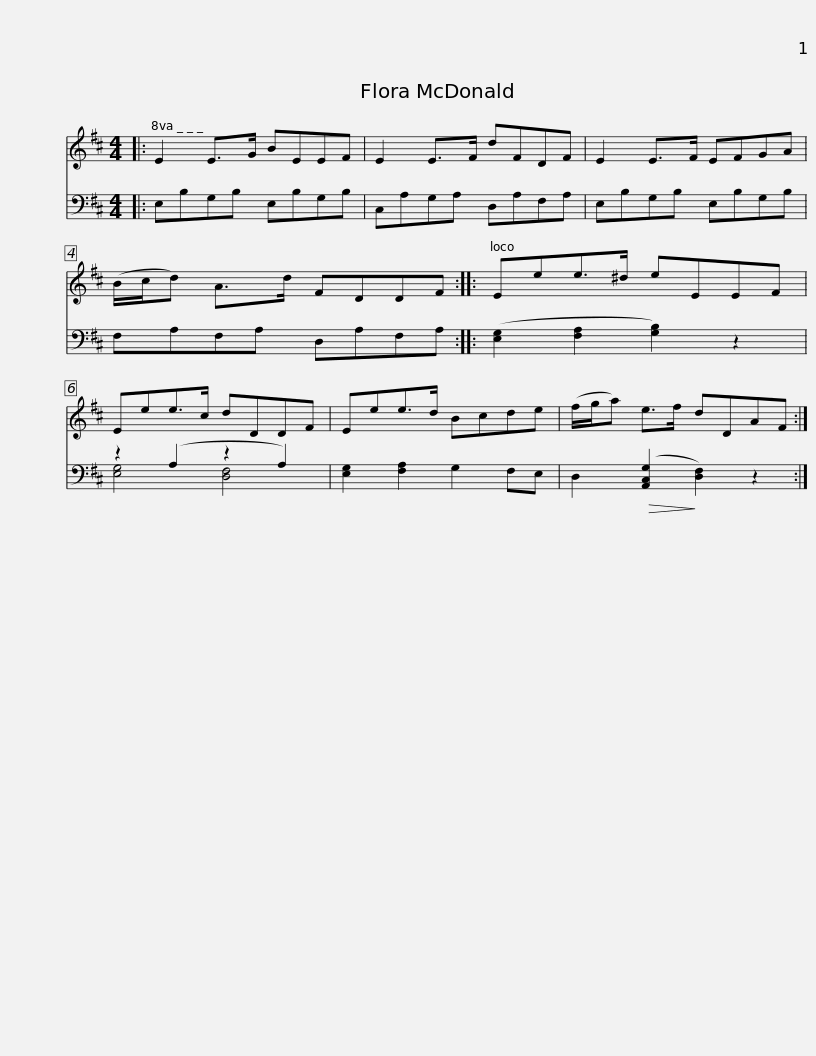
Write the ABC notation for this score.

X:1
%%score 1 ( 2 3 )
L:1/8
M:4/4
I:linebreak $
K:D
V:1 treble
V:2 bass
V:3 bass
V:1
|: E2 E>G BEEF | E2 E>F dFDF | E2 E>F EFGA | (B/c/d) A>d FDDF ::$ Eee>^d eEEF | %5
 Eee>c dDDF | Eee>d Bcde | (f/g/a) e>f dDAF :| %8
V:2
|: E,B,G,B, E,B,G,B, | C,A,G,A, D,A,F,A, | E,B,G,B, E,B,G,B, | F,A,F,A, D,A,F,A, ::$ ([E,G,]2 [F,A,]2 [G,B,]2) z2 | %5
 z2 (A,2 z2 A,2) | [E,G,]2 [F,A,]2 G,2 F,E, | D,2!>(! ([A,,C,G,]2!>)! [D,F,]2) z2 :| %8
V:3
|: x8 | x8 | x8 | x8 ::$ x8 | %5
 [E,G,]4 [D,F,]4 | x8 | x8 :| %8
